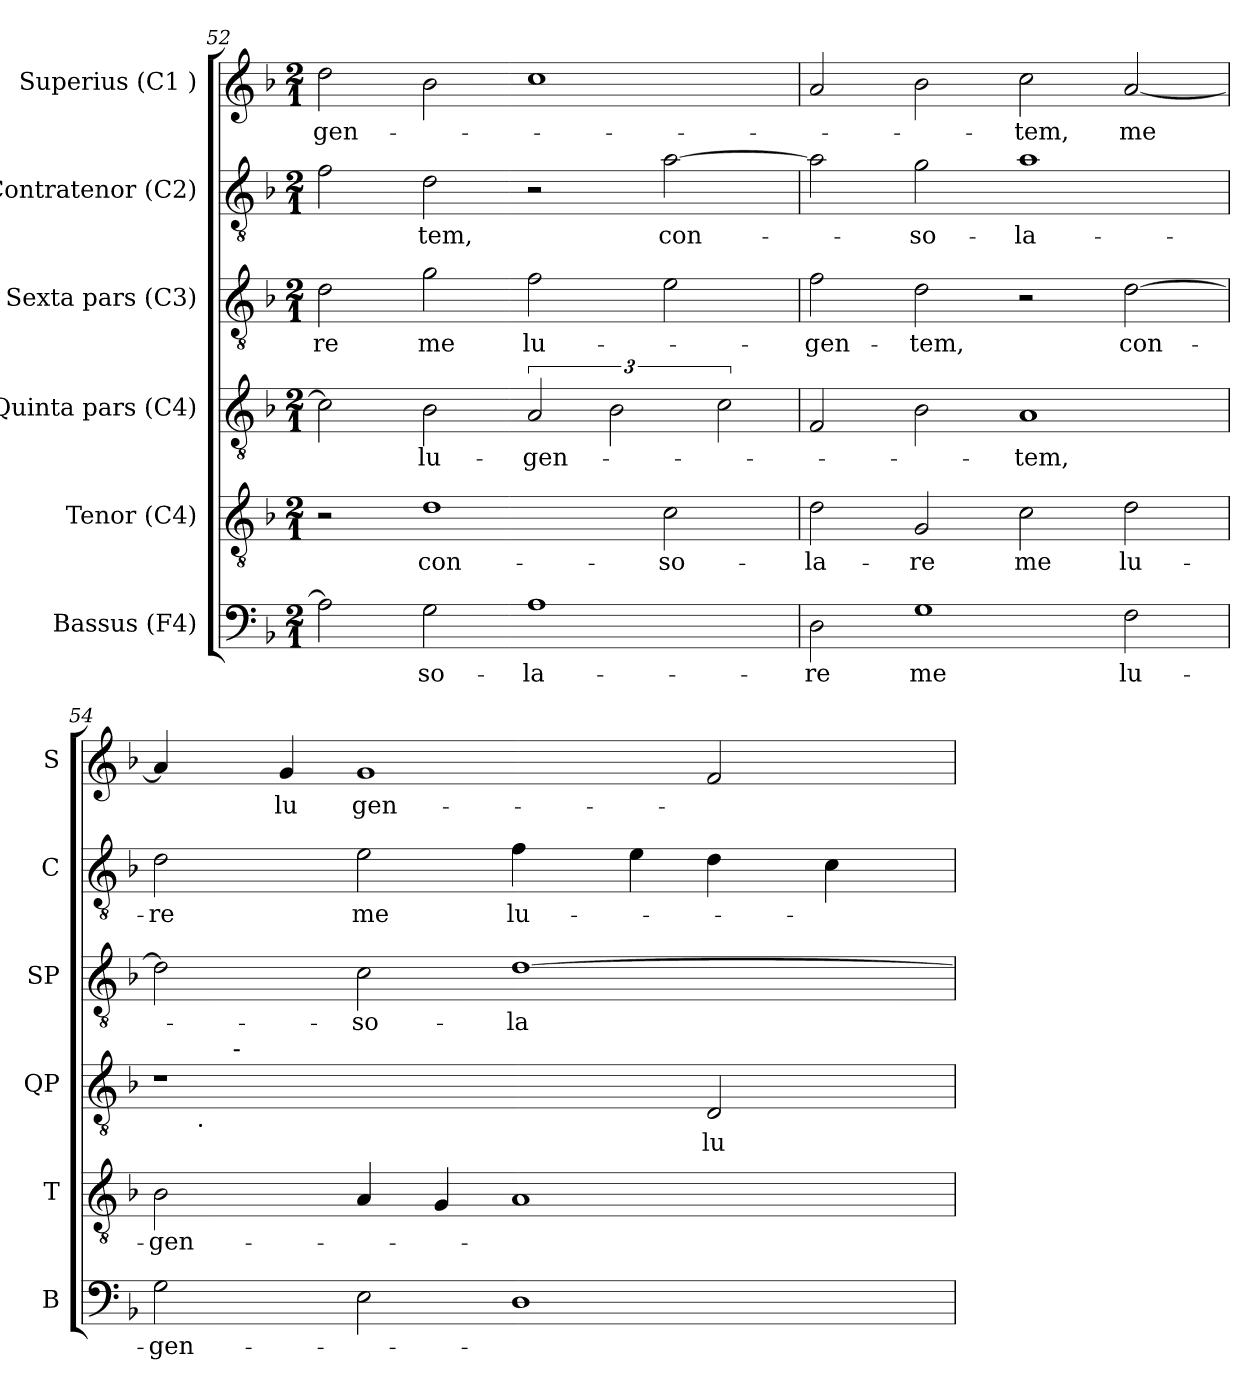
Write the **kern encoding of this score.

**kern	**text	**kern	**text	**kern	**text	**kern	**text	**kern	**text	**kern	**text
*part6	*part6	*part5	*part5	*part4	*part4	*part3	*part3	*part2	*part2	*part1	*part1
*staff6	*staff6	*staff5	*staff5	*staff4	*staff4	*staff3	*staff3	*staff2	*staff2	*staff1	*staff1
*I"Bassus (F4)	*	*I"Tenor (C4)	*	*I"Quinta pars (C4)	*	*I"Sexta pars (C3)	*	*I"Contratenor (C2)	*	*I"Superius (C1 )	*
*I'B	*	*I'T	*	*I'QP	*	*I'SP	*	*I'C	*	*I'S	*
*clefF4	*	*clefGv2	*	*clefGv2	*	*clefGv2	*	*clefGv2	*	*clefG2	*
*k[b-]	*	*k[b-]	*	*k[b-]	*	*k[b-]	*	*k[b-]	*	*k[b-]	*
*F:	*	*F:	*	*F:	*	*F:	*	*F:	*	*F:	*
*M2/1	*	*M2/1	*	*M2/1	*	*M2/1	*	*M2/1	*	*M2/1	*
=52	=52	=52	=52	=52	=52	=52	=52	=52	=52	=52	=52
!	!	!	!	!	!	!	!LO:LY:b:cj	!	!	!	!LO:LY:b
2A\]	.	2r	.	2c\]	.	2d\	-re	2f\	.	2dd\	-gen-
!	!LO:LY:b:cj	!	!LO:LY:b:cj	!	!LO:LY:b:cj	!	!LO:LY:b:cj	!	!LO:LY:b:cj	!	!
2G\	-so-	1d	con-	2B-\	lu-	2g\	me	2d\	-tem,	2b-\	.
!	!LO:LY:b:cj	!	!	!	!LO:LY:b	!	!LO:LY:b:cj	!	!	!	!
1A	-la-	.	.	3A/	-gen-	2f\	lu-	2r	.	1cc	.
.	.	.	.	3B-\	.	.	.	.	.	.	.
!	!	!	!LO:LY:b:cj	!	!	!	!	!	!LO:LY:b	!	!
.	.	2c\	-so-	.	.	2e\	.	[>2a\	con-	.	.
.	.	.	.	3c\	.	.	.	.	.	.	.
=53	=53	=53	=53	=53	=53	=53	=53	=53	=53	=53	=53
!	!LO:LY:b:cj	!	!LO:LY:b:cj	!	!	!	!LO:LY:b:cj	!	!	!	!
2D\	-re	2d\	-la-	2F/	.	2f\	-gen-	2a\]	.	2a/	.
!	!LO:LY:b:cj	!	!LO:LY:b:cj	!	!	!	!LO:LY:b:cj	!	!LO:LY:b:cj	!	!
1G	me	2G/	-re	2B-\	.	2d\	-tem,	2g\	-so-	2b-\	.
!	!	!	!LO:LY:b:cj	!	!LO:LY:b:cj	!	!	!	!LO:LY:b:cj	!	!LO:LY:b:cj
.	.	2c\	me	1A	-tem,	2r	.	1a	-la-	2cc\	-tem,
!	!LO:LY:b:cj	!	!LO:LY:b:cj	!	!	!	!LO:LY:b	!	!	!	!LO:LY:b
2F\	lu-	2d\	lu-	.	.	[<2d\	con-	.	.	[>2a/	me
!!LO:LB:g=z
=54	=54	=54	=54	=54	=54	=54	=54	=54	=54	=54	=54
!	!LO:LY:b	!	!LO:LY:b	!	!	!	!	!	!LO:LY:b:cj	!	!
*	*	*	*	*^	*	*	*	*	*	*	*
*	*	*	*	*	*^	*	*	*	*	*	*	*
2G\	-gen-	2B-\	-gen-	1r	16.ryy	8ryy	.	2d\]	.	2d\	-re	4a/]	.
!	!	!	!	!	!LO:TX:b:t=.	!	!	!	!	!	!	!	!
.	.	.	.	.	1ryy	.	.	.	.	.	.	.	.
.	.	.	.	.	.	64ryy	.	.	.	.	.	.	.
!	!	!	!	!	!	!LO:TX:a:t=-	!	!	!	!	!	!	!
.	.	.	.	.	.	1ryy	.	.	.	.	.	.	.
!	!	!	!	!	!	!	!	!	!	!	!	!	!LO:LY:b:cj
.	.	.	.	.	.	.	.	.	.	.	.	4g/	lu
!	!	!	!	!	!	!	!	!	!LO:LY:b:cj	!	!LO:LY:b:cj	!	!LO:LY:b:cj
2E\	.	4A/	.	.	.	.	.	2c\	-so-	2e\	me	1g	gen-
.	.	4G/	.	.	.	.	.	.	.	.	.	.	.
!	!	!	!	!	!	!	!	!	!LO:LY:b:cj	!	!LO:LY:b:cj	!	!
1D	.	1A	.	2ryy	.	.	.	[>1d	-la-	4f\	lu-	.	.
.	.	.	.	.	2ryy	.	.	.	.	.	.	.	.
.	.	.	.	.	.	2ryy	.	.	.	.	.	.	.
.	.	.	.	.	.	.	.	.	.	4e\	.	.	.
!	!	!	!	!	!	!	!LO:LY:b:cj	!	!	!	!	!	!
.	.	.	.	2D/	.	.	lu-	.	.	4d\	.	2f/	.
.	.	.	.	.	4ryy	.	.	.	.	.	.	.	.
.	.	.	.	.	.	4ryy	.	.	.	.	.	.	.
.	.	.	.	.	.	.	.	.	.	4c\	.	.	.
.	.	.	.	.	8ryy	.	.	.	.	.	.	.	.
.	.	.	.	.	.	16..ryy	.	.	.	.	.	.	.
.	.	.	.	.	32ryy	.	.	.	.	.	.	.	.
*	*	*	*	*v	*v	*v	*	*	*	*	*	*	*
=	=	=	=	=	=	=	=	=	=	=	=
*-	*-	*-	*-	*-	*-	*-	*-	*-	*-	*-	*-
